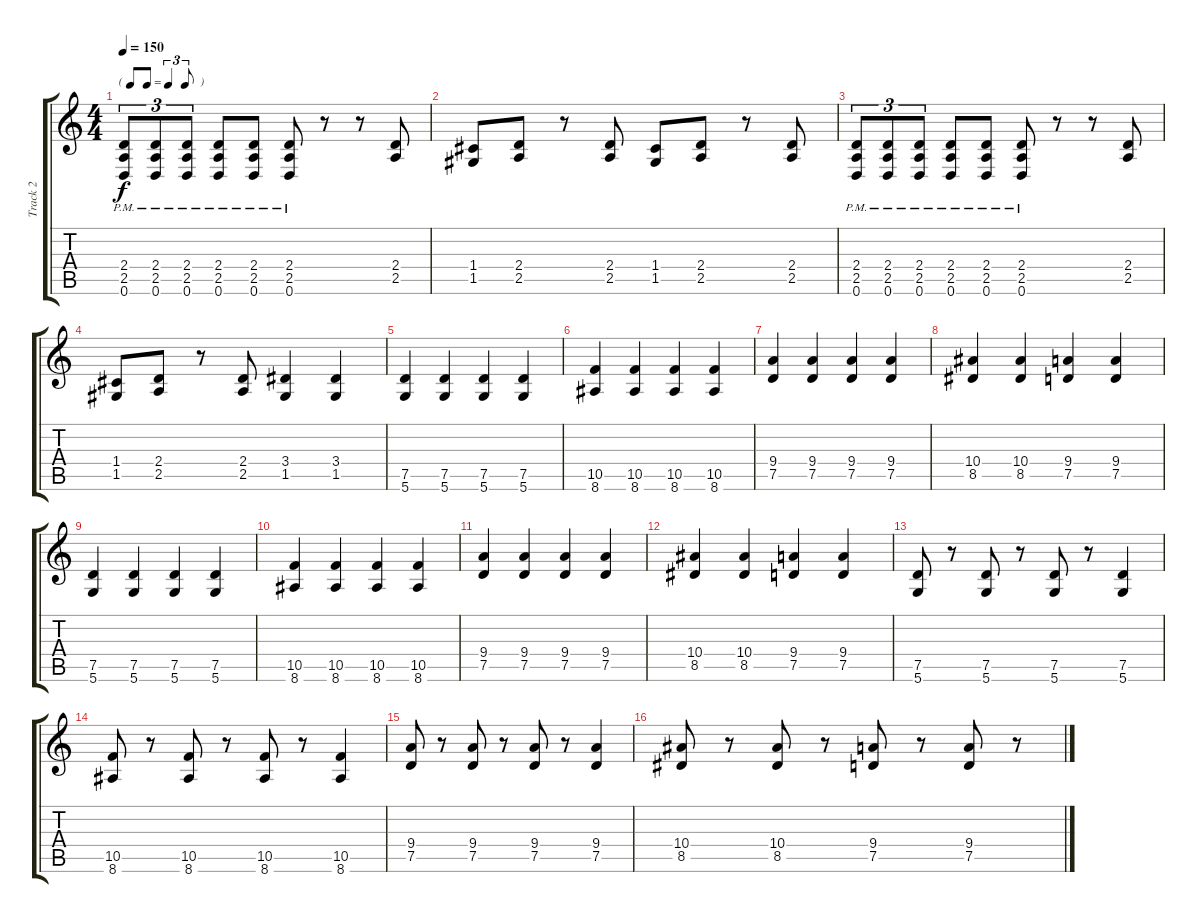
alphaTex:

\track ("Track 2" "Track 2") {instrument overdrivenguitar}
\staff {score tabs}
\tuning (D4 A3 F3 C3 G2 D2) {hide}
\ts (4 4)
\tf triplet8th
\tempo 150
\clef g2
\ks c
(2.4{pm} 2.5{pm} 0.6{pm}).8{tu (3 2) dy f} (2.4{pm} 2.5{pm} 0.6{pm}).8{tu (3 2)} (2.4{pm} 2.5{pm} 0.6{pm}).8{tu (3 2)} (2.4{pm} 2.5{pm} 0.6{pm}).8 (2.4{pm} 2.5{pm} 0.6{pm}).8 (2.4{pm} 2.5{pm} 0.6{pm}).8 r.8 r.8 (2.4 2.5).8 |
(1.4 1.5).8 (2.4 2.5).8 r.8 (2.4 2.5).8 (1.4 1.5).8 (2.4 2.5).8 r.8 (2.4 2.5).8 |
(2.4{pm} 2.5{pm} 0.6{pm}).8{tu (3 2)} (2.4{pm} 2.5{pm} 0.6{pm}).8{tu (3 2)} (2.4{pm} 2.5{pm} 0.6{pm}).8{tu (3 2)} (2.4{pm} 2.5{pm} 0.6{pm}).8 (2.4{pm} 2.5{pm} 0.6{pm}).8 (2.4{pm} 2.5{pm} 0.6{pm}).8 r.8 r.8 (2.4 2.5).8 |
(1.4 1.5).8 (2.4 2.5).8 r.8 (2.4 2.5).8 (3.4 1.5).4 (3.4 1.5).4 |
(7.5 5.6).4 (7.5 5.6).4 (7.5 5.6).4 (7.5 5.6).4 |
(10.5 8.6).4 (10.5 8.6).4 (10.5 8.6).4 (10.5 8.6).4 |
(9.4 7.5).4 (9.4 7.5).4 (9.4 7.5).4 (9.4 7.5).4 |
(10.4 8.5).4 (10.4 8.5).4 (9.4 7.5).4 (9.4 7.5).4 |
(7.5 5.6).4 (7.5 5.6).4 (7.5 5.6).4 (7.5 5.6).4 |
(10.5 8.6).4 (10.5 8.6).4 (10.5 8.6).4 (10.5 8.6).4 |
(9.4 7.5).4 (9.4 7.5).4 (9.4 7.5).4 (9.4 7.5).4 |
(10.4 8.5).4 (10.4 8.5).4 (9.4 7.5).4 (9.4 7.5).4 |
(7.5 5.6).8 r.8 (7.5 5.6).8 r.8 (7.5 5.6).8 r.8 (7.5 5.6).4 |
(10.5 8.6).8 r.8 (10.5 8.6).8 r.8 (10.5 8.6).8 r.8 (10.5 8.6).4 |
(9.4 7.5).8 r.8 (9.4 7.5).8 r.8 (9.4 7.5).8 r.8 (9.4 7.5).4 |
(10.4 8.5).8 r.8 (10.4 8.5).8 r.8 (9.4 7.5).8 r.8 (9.4 7.5).8 r.8
